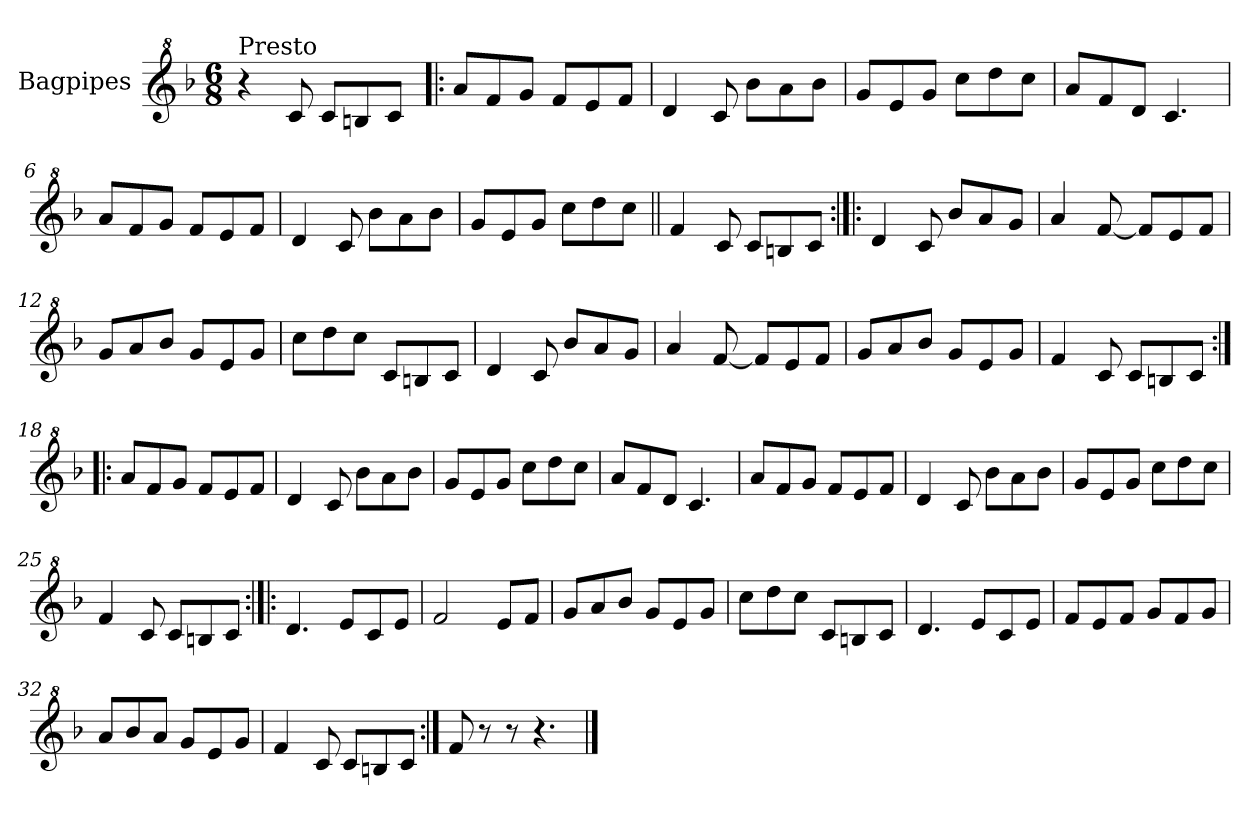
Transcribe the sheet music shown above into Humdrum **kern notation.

**kern
*part1
*staff1
*I"Bagpipes
*I'Bag
*clefG^2
*k[b-]
*F:
*M6/8
=1
!LO:TX:a:t=Presto
4r
8cc/
8cc/L
8bn/
8cc/J
=2!|:
8aa/L
8ff/
8gg/J
8ff/L
8ee/
8ff/J
=3
4dd/
8cc/
8bb-\L
8aa\
8bb-\J
=4
8gg/L
8ee/
8gg/J
8ccc\L
8ddd\
8ccc\J
=5
8aa/L
8ff/
8dd/J
4.cc/
=6
8aa/L
8ff/
8gg/J
8ff/L
8ee/
8ff/J
=7
4dd/
8cc/
8bb-\L
8aa\
8bb-\J
!!LO:LB:g=z
=8
8gg/L
8ee/
8gg/J
8ccc\L
8ddd\
8ccc\J
=9||
4ff/
8cc/
8cc/L
8bn/
8cc/J
=10:|!|:
4dd/
8cc/
8bb-/L
8aa/
8gg/J
=11
4aa/
[8ff/
8ff/L]
8ee/
8ff/J
=12
8gg/L
8aa/
8bb-/J
8gg/L
8ee/
8gg/J
=13
8ccc\L
8ddd\
8ccc\J
8cc/L
8bn/
8cc/J
=14
4dd/
8cc/
8bb-/L
8aa/
8gg/J
!!LO:LB:g=z
=15
4aa/
[8ff/
8ff/L]
8ee/
8ff/J
=16
8gg/L
8aa/
8bb-/J
8gg/L
8ee/
8gg/J
=17
4ff/
8cc/
8cc/L
8bn/
8cc/J
=18:|!|:
8aa/L
8ff/
8gg/J
8ff/L
8ee/
8ff/J
=19
4dd/
8cc/
8bb-\L
8aa\
8bb-\J
=20
8gg/L
8ee/
8gg/J
8ccc\L
8ddd\
8ccc\J
=21
8aa/L
8ff/
8dd/J
4.cc/
!!LO:LB:g=z
=22
8aa/L
8ff/
8gg/J
8ff/L
8ee/
8ff/J
=23
4dd/
8cc/
8bb-\L
8aa\
8bb-\J
=24
8gg/L
8ee/
8gg/J
8ccc\L
8ddd\
8ccc\J
=25
4ff/
8cc/
8cc/L
8bn/
8cc/J
=26:|!|:
4.dd/
8ee/L
8cc/
8ee/J
=27
2ff/
8ee/L
8ff/J
=28
8gg/L
8aa/
8bb-/J
8gg/L
8ee/
8gg/J
!!LO:LB:g=z
=29
8ccc\L
8ddd\
8ccc\J
8cc/L
8bn/
8cc/J
=30
4.dd/
8ee/L
8cc/
8ee/J
=31
8ff/L
8ee/
8ff/J
8gg/L
8ff/
8gg/J
=32
8aa/L
8bb-/
8aa/J
8gg/L
8ee/
8gg/J
=33
4ff/
8cc/
8cc/L
8bn/
8cc/J
=34:|!
8ff/
8r
8r
4.r
==
*-
